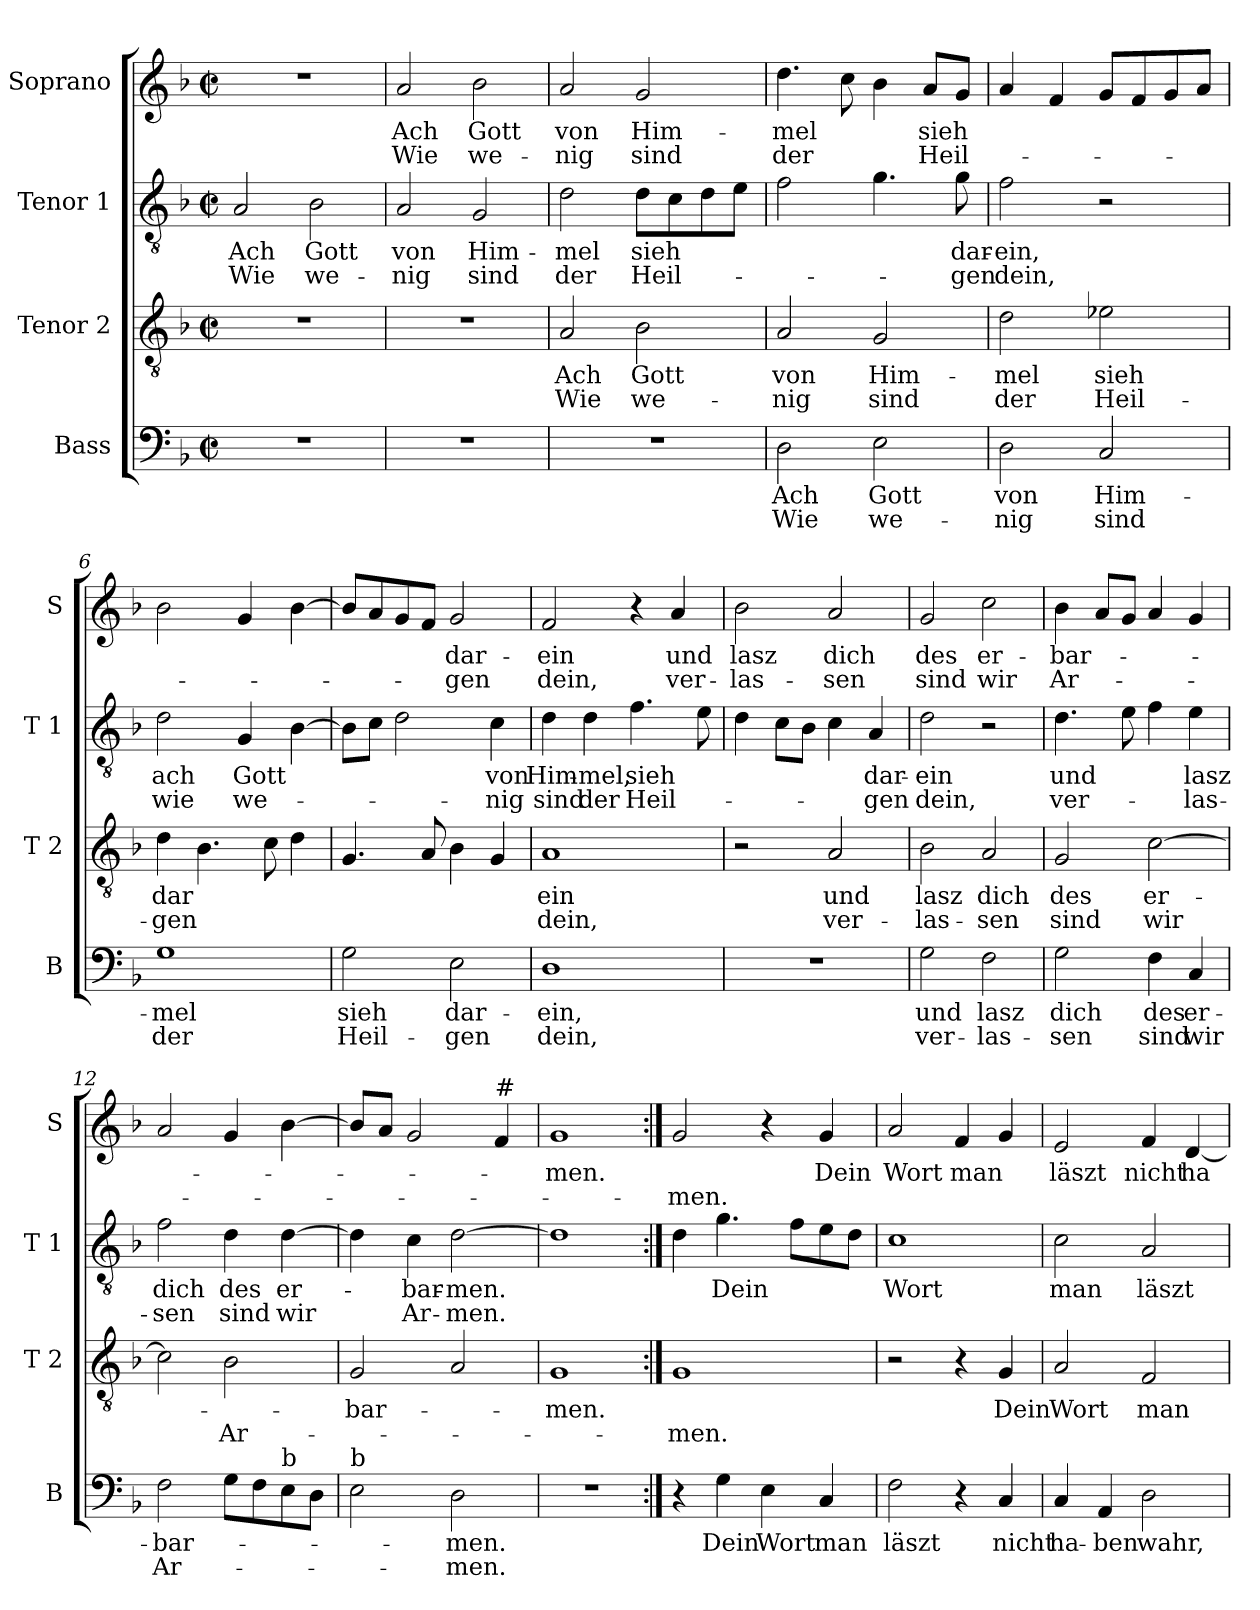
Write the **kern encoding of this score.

**kern	**text	**text	**kern	**text	**text	**kern	**text	**text	**kern	**text	**text
*part4	*part4	*part4	*part3	*part3	*part3	*part2	*part2	*part2	*part1	*part1	*part1
*staff4	*staff4	*staff4	*staff3	*staff3	*staff3	*staff2	*staff2	*staff2	*staff1	*staff1	*staff1
*I"Bass	*	*	*I"Tenor 2	*	*	*I"Tenor 1	*	*	*I"Soprano	*	*
*I'B	*	*	*I'T 2	*	*	*I'T 1	*	*	*I'S	*	*
*clefF4	*	*	*clefGv2	*	*	*clefGv2	*	*	*clefG2	*	*
*k[b-]	*	*	*k[b-]	*	*	*k[b-]	*	*	*k[b-]	*	*
*F:	*	*	*F:	*	*	*F:	*	*	*F:	*	*
*M2/2	*	*	*M2/2	*	*	*M2/2	*	*	*M2/2	*	*
*met(c|)	*	*	*met(c|)	*	*	*met(c|)	*	*	*met(c|)	*	*
=1	=1	=1	=1	=1	=1	=1	=1	=1	=1	=1	=1
!	!	!	!	!	!	!	!LO:LY:b	!LO:LY:b	!	!	!
1r	.	.	1r	.	.	2A/	Ach	Wie	1r	.	.
!	!	!	!	!	!	!	!LO:LY:b	!LO:LY:b	!	!	!
.	.	.	.	.	.	2B-\	Gott	we-	.	.	.
=2	=2	=2	=2	=2	=2	=2	=2	=2	=2	=2	=2
!	!	!	!	!	!	!	!LO:LY:b	!LO:LY:b	!	!LO:LY:b	!LO:LY:b
1r	.	.	1r	.	.	2A/	von	-nig	2a/	Ach	Wie
!	!	!	!	!	!	!	!LO:LY:b	!LO:LY:b	!	!LO:LY:b	!LO:LY:b
.	.	.	.	.	.	2G/	Him-	sind	2b-\	Gott	we-
=3	=3	=3	=3	=3	=3	=3	=3	=3	=3	=3	=3
!	!	!	!	!LO:LY:b	!LO:LY:b	!	!LO:LY:b	!LO:LY:b	!	!LO:LY:b	!LO:LY:b
1r	.	.	2A/	Ach	Wie	2d\	-mel	der	2a/	von	-nig
!	!	!	!	!LO:LY:b	!LO:LY:b	!	!LO:LY:b	!LO:LY:b	!	!LO:LY:b	!LO:LY:b
.	.	.	2B-\	Gott	we-	8d\L	sieh	Heil-	2g/	Him-	sind
.	.	.	.	.	.	8c\	.	.	.	.	.
.	.	.	.	.	.	8d\	.	.	.	.	.
.	.	.	.	.	.	8e\J	.	.	.	.	.
=4	=4	=4	=4	=4	=4	=4	=4	=4	=4	=4	=4
!	!LO:LY:b	!LO:LY:b	!	!LO:LY:b	!LO:LY:b	!	!	!	!	!LO:LY:b	!LO:LY:b
2D\	Ach	Wie	2A/	von	-nig	2f\	.	.	4.dd\	-mel	der
.	.	.	.	.	.	.	.	.	8cc\	.	.
!	!LO:LY:b	!LO:LY:b	!	!LO:LY:b	!LO:LY:b	!	!	!	!	!	!
2E\	Gott	we-	2G/	Him-	sind	4.g\	.	.	4b-\	.	.
!	!	!	!	!	!	!	!	!	!	!LO:LY:b	!LO:LY:b
.	.	.	.	.	.	.	.	.	8a/L	sieh	Heil-
!	!	!	!	!	!	!	!LO:LY:b	!LO:LY:b	!	!	!
.	.	.	.	.	.	8g\	dar-	-gen	8g/J	.	.
=5	=5	=5	=5	=5	=5	=5	=5	=5	=5	=5	=5
!	!LO:LY:b	!LO:LY:b	!	!LO:LY:b	!LO:LY:b	!	!LO:LY:b	!LO:LY:b	!	!	!
2D\	von	-nig	2d\	-mel	der	2f\	-ein,	dein,	4a/	.	.
.	.	.	.	.	.	.	.	.	4f/	.	.
!	!LO:LY:b	!LO:LY:b	!	!LO:LY:b	!LO:LY:b	!	!	!	!	!	!
2C/	Him-	sind	2e-X\	sieh	Heil-	2r	.	.	8g/L	.	.
.	.	.	.	.	.	.	.	.	8f/	.	.
.	.	.	.	.	.	.	.	.	8g/	.	.
.	.	.	.	.	.	.	.	.	8a/J	.	.
=6	=6	=6	=6	=6	=6	=6	=6	=6	=6	=6	=6
!	!LO:LY:b	!LO:LY:b	!	!LO:LY:b	!LO:LY:b	!	!LO:LY:b	!LO:LY:b	!	!	!
1G	-mel	der	4d\	dar	-gen	2d\	ach	wie	2b-\	.	.
.	.	.	4.B-\	.	.	.	.	.	.	.	.
!	!	!	!	!	!	!	!LO:LY:b	!LO:LY:b	!	!	!
.	.	.	.	.	.	4G/	Gott	we-	4g/	.	.
.	.	.	8c\	.	.	.	.	.	.	.	.
.	.	.	4d\	.	.	[4B-\	.	.	[4b-\	.	.
=7	=7	=7	=7	=7	=7	=7	=7	=7	=7	=7	=7
!	!LO:LY:b	!LO:LY:b	!	!	!	!	!	!	!	!	!
2G\	sieh	Heil-	4.G/	.	.	8B-\L]	.	.	8b-/L]	.	.
.	.	.	.	.	.	8c\J	.	.	8a/	.	.
.	.	.	.	.	.	2d\	.	.	8g/	.	.
.	.	.	8A/	.	.	.	.	.	8f/J	.	.
!	!LO:LY:b	!LO:LY:b	!	!	!	!	!	!	!	!LO:LY:b	!LO:LY:b
2E\	dar-	-gen	4B-\	.	.	.	.	.	2g/	dar-	-gen
!	!	!	!	!	!	!	!LO:LY:b	!LO:LY:b	!	!	!
.	.	.	4G/	.	.	4c\	von	-nig	.	.	.
!!LO:LB:g=z
=8	=8	=8	=8	=8	=8	=8	=8	=8	=8	=8	=8
!	!LO:LY:b	!LO:LY:b	!	!LO:LY:b	!LO:LY:b	!	!LO:LY:b	!LO:LY:b	!	!LO:LY:b	!LO:LY:b
1D	-ein,	dein,	1A	ein	dein,	4d\	Him-	sind	2f/	-ein	dein,
!	!	!	!	!	!	!	!LO:LY:b	!LO:LY:b	!	!	!
.	.	.	.	.	.	4d\	-mel,	der	.	.	.
!	!	!	!	!	!	!	!LO:LY:b	!LO:LY:b	!	!	!
.	.	.	.	.	.	4.f\	sieh	Heil-	4r	.	.
!	!	!	!	!	!	!	!	!	!	!LO:LY:b	!LO:LY:b
.	.	.	.	.	.	.	.	.	4a/	und	ver-
.	.	.	.	.	.	8e\	.	.	.	.	.
=9	=9	=9	=9	=9	=9	=9	=9	=9	=9	=9	=9
!	!	!	!	!	!	!	!	!	!	!LO:LY:b	!LO:LY:b
1r	.	.	2r	.	.	4d\	.	.	2b-\	lasz	-las-
.	.	.	.	.	.	8c\L	.	.	.	.	.
.	.	.	.	.	.	8B-\J	.	.	.	.	.
!	!	!	!	!LO:LY:b	!LO:LY:b	!	!	!	!	!LO:LY:b	!LO:LY:b
.	.	.	2A/	und	ver-	4c\	.	.	2a/	dich	-sen
!	!	!	!	!	!	!	!LO:LY:b	!LO:LY:b	!	!	!
.	.	.	.	.	.	4A/	dar-	-gen	.	.	.
=10	=10	=10	=10	=10	=10	=10	=10	=10	=10	=10	=10
!	!LO:LY:b	!LO:LY:b	!	!LO:LY:b	!LO:LY:b	!	!LO:LY:b	!LO:LY:b	!	!LO:LY:b	!LO:LY:b
2G\	und	ver-	2B-\	lasz	-las-	2d\	-ein	dein,	2g/	des	sind
!	!LO:LY:b	!LO:LY:b	!	!LO:LY:b	!LO:LY:b	!	!	!	!	!LO:LY:b	!LO:LY:b
2F\	lasz	-las-	2A/	dich	-sen	2r	.	.	2cc\	er-	wir
=11	=11	=11	=11	=11	=11	=11	=11	=11	=11	=11	=11
!	!LO:LY:b	!LO:LY:b	!	!LO:LY:b	!LO:LY:b	!	!LO:LY:b	!LO:LY:b	!	!LO:LY:b	!LO:LY:b
2G\	dich	-sen	2G/	des	sind	4.d\	und	ver-	4b-\	-bar-	Ar-
.	.	.	.	.	.	.	.	.	8a/L	.	.
.	.	.	.	.	.	8e\	.	.	8g/J	.	.
!	!LO:LY:b	!LO:LY:b	!	!LO:LY:b	!LO:LY:b	!	!	!	!	!	!
4F\	des	sind	[2c\	er-	wir	4f\	.	.	4a/	.	.
!	!LO:LY:b	!LO:LY:b	!	!	!	!	!LO:LY:b	!LO:LY:b	!	!	!
4C/	er-	wir	.	.	.	4e\	lasz	-las-	4g/	.	.
=12	=12	=12	=12	=12	=12	=12	=12	=12	=12	=12	=12
!	!LO:LY:b	!LO:LY:b	!	!	!	!	!LO:LY:b	!LO:LY:b	!	!	!
2F\	-bar-	Ar-	2c\]	.	.	2f\	dich	-sen	2a/	.	.
!	!	!	!	!	!LO:LY:b	!	!LO:LY:b	!LO:LY:b	!	!	!
8G\L	.	.	2B-\	.	Ar-	4d\	des	sind	4g/	.	.
8F\	.	.	.	.	.	.	.	.	.	.	.
!LO:TX:a:t=b	!	!	!	!	!	!	!	!	!	!	!
!	!	!	!	!	!	!	!LO:LY:b	!LO:LY:b	!	!	!
8E\	.	.	.	.	.	[4d\	er-	wir	[4b-\	.	.
8D\J	.	.	.	.	.	.	.	.	.	.	.
=13	=13	=13	=13	=13	=13	=13	=13	=13	=13	=13	=13
!LO:TX:a:t=b	!	!	!	!	!	!	!	!	!	!	!
!	!	!	!	!LO:LY:b	!	!	!	!	!	!	!
2E\	.	.	2G/	-bar-	.	4d\]	.	.	8b-/L]	.	.
.	.	.	.	.	.	.	.	.	8a/J	.	.
!	!	!	!	!	!	!	!LO:LY:b	!LO:LY:b	!	!	!
.	.	.	.	.	.	4c\	-bar-	Ar-	2g/	.	.
!	!LO:LY:b	!LO:LY:b	!	!	!	!	!LO:LY:b	!LO:LY:b	!	!	!
2D\	-men.	-men.	2A/	.	.	[2d\	-men.	-men.	.	.	.
!	!	!	!	!	!	!	!	!	!LO:TX:a:t=#	!	!
.	.	.	.	.	.	.	.	.	4f/	.	.
=14	=14	=14	=14	=14	=14	=14	=14	=14	=14	=14	=14
!	!	!	!	!LO:LY:b	!	!	!	!	!	!LO:LY:b	!
1r	.	.	1G	-men.	.	1d]	.	.	1g	-men.	.
!!LO:PB:g=z
=15:|!	=15:|!	=15:|!	=15:|!	=15:|!	=15:|!	=15:|!	=15:|!	=15:|!	=15:|!	=15:|!	=15:|!
!	!	!	!	!	!LO:LY:b	!	!	!	!	!	!LO:LY:b
4r	.	.	1G	.	-men.	4d\	.	.	2g/	.	-men.
!	!LO:LY:b	!	!	!	!	!	!LO:LY:b	!	!	!	!
4G\	Dein	.	.	.	.	4.g\	Dein	.	.	.	.
!	!LO:LY:b	!	!	!	!	!	!	!	!	!	!
4E\	Wort	.	.	.	.	.	.	.	4r	.	.
.	.	.	.	.	.	8f\L	.	.	.	.	.
!	!LO:LY:b	!	!	!	!	!	!	!	!	!LO:LY:b	!
4C/	man	.	.	.	.	8e\	.	.	4g/	Dein	.
.	.	.	.	.	.	8d\J	.	.	.	.	.
=16	=16	=16	=16	=16	=16	=16	=16	=16	=16	=16	=16
!	!LO:LY:b	!	!	!	!	!	!LO:LY:b	!	!	!LO:LY:b	!
2F\	läszt	.	2r	.	.	1c	Wort	.	2a/	Wort	.
!	!	!	!	!	!	!	!	!	!	!LO:LY:b	!
4r	.	.	4r	.	.	.	.	.	4f/	man	.
!	!LO:LY:b	!	!	!LO:LY:b	!	!	!	!	!	!	!
4C/	nicht	.	4G/	Dein	.	.	.	.	4g/	.	.
=17	=17	=17	=17	=17	=17	=17	=17	=17	=17	=17	=17
!	!LO:LY:b	!	!	!LO:LY:b	!	!	!LO:LY:b	!	!	!LO:LY:b	!
4C/	ha-	.	2A/	Wort	.	2c\	man	.	2e/	läszt	.
!	!LO:LY:b	!	!	!	!	!	!	!	!	!	!
4AA/	-ben	.	.	.	.	.	.	.	.	.	.
!	!LO:LY:b	!	!	!LO:LY:b	!	!	!LO:LY:b	!	!	!LO:LY:b	!
2D\	wahr,	.	2F/	man	.	2A/	läszt	.	4f/	nicht	.
!	!	!	!	!	!	!	!	!	!	!LO:LY:b	!
.	.	.	.	.	.	.	.	.	[4d/	ha-	.
=	=	=	=	=	=	=	=	=	=	=	=
*-	*-	*-	*-	*-	*-	*-	*-	*-	*-	*-	*-
